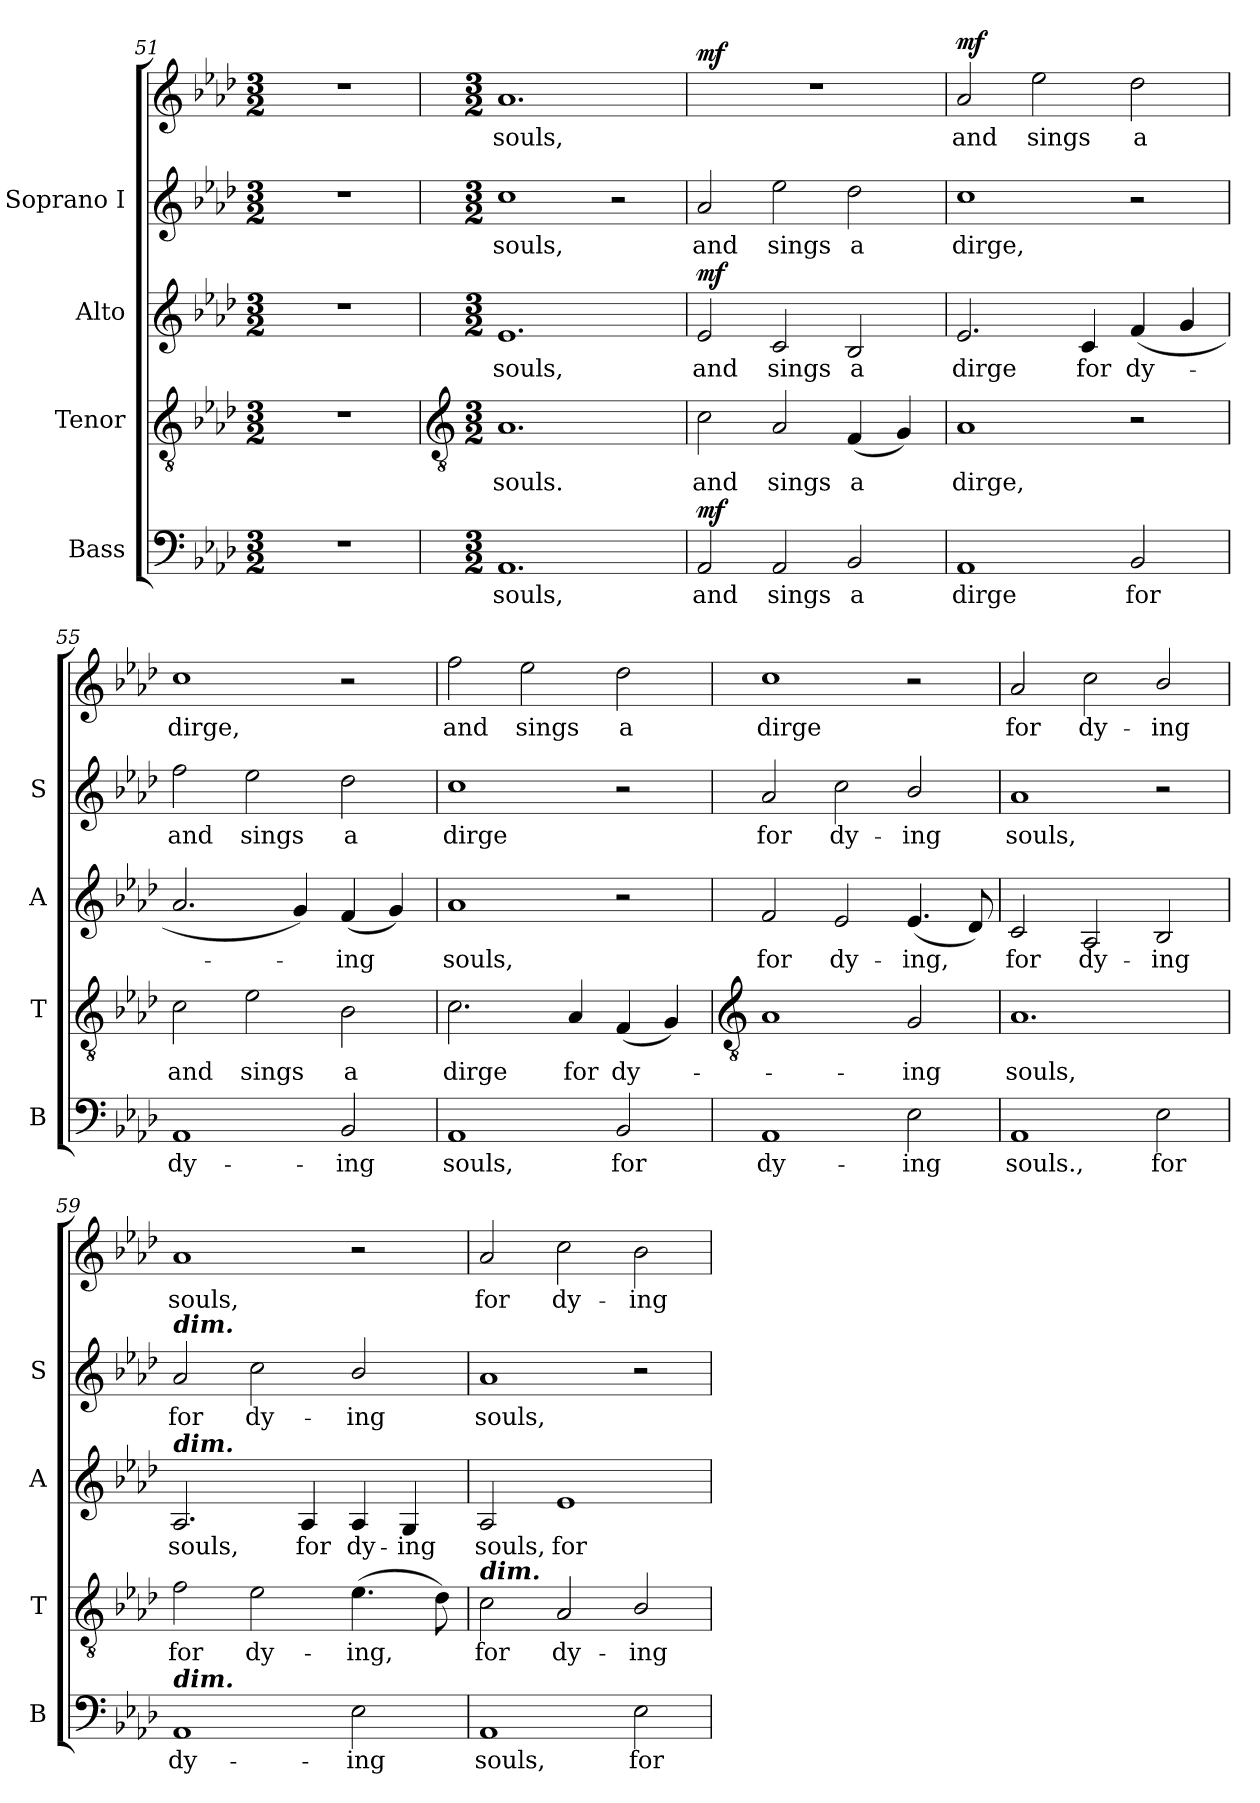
**kern	**text	**dynam	**kern	**text	**kern	**text	**dynam	**kern	**text	**kern	**text	**dynam
*part4	*part4	*part4	*part3	*part3	*part2	*part2	*part2	*part1	*part1	*part1	*part1	*part1
*staff5	*staff5	*staff5	*staff4	*staff4	*staff3	*staff3	*staff3	*staff2	*staff2	*staff1	*staff1	*staff1/2
*I"Bass	*	*	*I"Tenor	*	*I"Alto	*	*	*I"Soprano I	*	*	*	*
*I'B	*	*	*I'T	*	*I'A	*	*	*I'S	*	*	*	*
*clefF4	*	*	*clefGv2	*	*clefG2	*	*	*clefG2	*	*clefG2	*	*
*k[b-e-a-d-]	*	*	*k[b-e-a-d-]	*	*k[b-e-a-d-]	*	*	*k[b-e-a-d-]	*	*k[b-e-a-d-]	*	*
*A-:	*	*	*A-:	*	*A-:	*	*	*A-:	*	*A-:	*	*
*M3/2	*	*	*M3/2	*	*M3/2	*	*	*M3/2	*	*M3/2	*	*
=51	=51	=51	=51	=51	=51	=51	=51	=51	=51	=51	=51	=51
1.r	.	.	1.r	.	1.r	.	.	1.r	.	1.r	.	.
!!LO:LB:g=z
=52	=52	=52	=52	=52	=52	=52	=52	=52	=52	=52	=52	=52
*	*	*	*clefGv2	*	*	*	*	*	*	*	*	*
*M3/2	*	*	*M3/2	*	*M3/2	*	*	*M3/2	*	*M3/2	*	*
!	!LO:LY:b	!	!	!LO:LY:b	!	!LO:LY:b	!	!	!LO:LY:b	!	!LO:LY:b	!
1.AA-	souls,	.	1.A-	souls.	1.e-	souls,	.	1cc	souls,	1.a-	souls,	.
.	.	.	.	.	.	.	.	2r	.	.	.	.
=53	=53	=53	=53	=53	=53	=53	=53	=53	=53	=53	=53	=53
!	!LO:LY:b	!LO:DY:b	!	!LO:LY:b	!	!LO:LY:b	!LO:DY:b	!	!LO:LY:b	!LO:N:vis=1	!	!LO:DY:b=2
2AA-	and	mf	2c	and	2e-	and	mf	2a-	and	1.r	.	mf
!	!LO:LY:b	!	!	!LO:LY:b	!	!LO:LY:b	!	!	!LO:LY:b	!	!	!
2AA-	sings	.	2A-	sings	2c	sings	.	2ee-	sings	.	.	.
!	!LO:LY:b	!	!	!LO:LY:b	!	!LO:LY:b	!	!	!LO:LY:b	!	!	!
2BB-	a	.	(<4F	a	2B-	a	.	2dd-	a	.	.	.
.	.	.	4G)	.	.	.	.	.	.	.	.	.
=54	=54	=54	=54	=54	=54	=54	=54	=54	=54	=54	=54	=54
!	!LO:LY:b	!	!	!LO:LY:b	!	!LO:LY:b	!	!	!LO:LY:b	!	!LO:LY:b	!LO:DY:b
1AA-	dirge	.	1A-	dirge,	2.e-	dirge	.	1cc	dirge,	2a-	and	mf
!	!	!	!	!	!	!	!	!	!	!	!LO:LY:b	!
.	.	.	.	.	.	.	.	.	.	2ee-	sings	.
!	!	!	!	!	!	!LO:LY:b	!	!	!	!	!	!
.	.	.	.	.	4c	for	.	.	.	.	.	.
!	!LO:LY:b	!	!	!	!	!LO:LY:b	!	!	!	!	!LO:LY:b	!
2BB-	for	.	2r	.	(<4f	dy-	.	2r	.	2dd-	a	.
.	.	.	.	.	4g	.	.	.	.	.	.	.
=55	=55	=55	=55	=55	=55	=55	=55	=55	=55	=55	=55	=55
!	!LO:LY:b	!	!	!LO:LY:b	!	!	!	!	!LO:LY:b	!	!LO:LY:b	!
1AA-	dy-	.	2c	and	2.a-	.	.	2ff	and	1cc	dirge,	.
!	!	!	!	!LO:LY:b	!	!	!	!	!LO:LY:b	!	!	!
.	.	.	2e-	sings	.	.	.	2ee-	sings	.	.	.
.	.	.	.	.	4g)	.	.	.	.	.	.	.
!	!LO:LY:b	!	!	!LO:LY:b	!	!LO:LY:b	!	!	!LO:LY:b	!	!	!
2BB-	-ing	.	2B-	a	(<4f	ing	.	2dd-	a	2r	.	.
.	.	.	.	.	4g)	.	.	.	.	.	.	.
=56	=56	=56	=56	=56	=56	=56	=56	=56	=56	=56	=56	=56
!	!LO:LY:b	!	!	!LO:LY:b	!	!LO:LY:b	!	!	!LO:LY:b	!	!LO:LY:b	!
1AA-	souls,	.	2.c	dirge	1a-	souls,	.	1cc	dirge	2ff	and	.
!	!	!	!	!	!	!	!	!	!	!	!LO:LY:b	!
.	.	.	.	.	.	.	.	.	.	2ee-	sings	.
!	!	!	!	!LO:LY:b	!	!	!	!	!	!	!	!
.	.	.	4A-	for	.	.	.	.	.	.	.	.
!	!LO:LY:b	!	!	!LO:LY:b	!	!	!	!	!	!	!LO:LY:b	!
2BB-	for	.	(<4F	dy-	2r	.	.	2r	.	2dd-	a	.
.	.	.	4G)	.	.	.	.	.	.	.	.	.
!!LO:LB:g=z
=57	=57	=57	=57	=57	=57	=57	=57	=57	=57	=57	=57	=57
*	*	*	*clefGv2	*	*	*	*	*	*	*	*	*
!	!LO:LY:b	!	!	!	!	!LO:LY:b	!	!	!LO:LY:b	!	!LO:LY:b	!
1AA-	dy-	.	1A-	.	2f	for	.	2a-	for	1cc	dirge	.
!	!	!	!	!	!	!LO:LY:b	!	!	!LO:LY:b	!	!	!
.	.	.	.	.	2e-	dy-	.	2cc	dy-	.	.	.
!	!LO:LY:b	!	!	!LO:LY:b	!	!LO:LY:b	!	!	!LO:LY:b	!	!	!
2E-	-ing	.	2G	ing	(<4.e-	-ing,	.	2b-/	-ing	2r	.	.
.	.	.	.	.	8d-)	.	.	.	.	.	.	.
=58	=58	=58	=58	=58	=58	=58	=58	=58	=58	=58	=58	=58
!	!LO:LY:b	!	!	!LO:LY:b	!	!LO:LY:b	!	!	!LO:LY:b	!	!LO:LY:b	!
1AA-	souls.,	.	1.A-	souls,	2c	for	.	1a-	souls,	2a-	for	.
!	!	!	!	!	!	!LO:LY:b	!	!	!	!	!LO:LY:b	!
.	.	.	.	.	2A-	dy-	.	.	.	2cc	dy-	.
!	!LO:LY:b	!	!	!	!	!LO:LY:b	!	!	!	!	!LO:LY:b	!
2E-	for	.	.	.	2B-	-ing	.	2r	.	2b-/	-ing	.
=59	=59	=59	=59	=59	=59	=59	=59	=59	=59	=59	=59	=59
!	!	!	!	!	!	!	!	!LO:TX:a:Bi:t=dim.	!	!	!	!
!	!	!	!	!	!LO:TX:a:Bi:t=dim.	!	!	!	!	!	!	!
!LO:TX:a:Bi:t=dim.	!	!	!	!	!	!	!	!	!	!	!	!
!	!LO:LY:b	!	!	!LO:LY:b	!	!LO:LY:b	!	!	!LO:LY:b	!	!LO:LY:b	!
1AA-	dy-	.	2f	for	2.A-	souls,	.	2a-	for	1a-	souls,	.
!	!	!	!	!LO:LY:b	!	!	!	!	!LO:LY:b	!	!	!
.	.	.	2e-	dy-	.	.	.	2cc	dy-	.	.	.
!	!	!	!	!	!	!LO:LY:b	!	!	!	!	!	!
.	.	.	.	.	4A-	for	.	.	.	.	.	.
!	!LO:LY:b	!	!	!LO:LY:b	!	!LO:LY:b	!	!	!LO:LY:b	!	!	!
2E-	-ing	.	(>4.e-	-ing,	4A-	dy-	.	2b-/	-ing	2r	.	.
!	!	!	!	!	!	!LO:LY:b	!	!	!	!	!	!
.	.	.	.	.	4G	-ing	.	.	.	.	.	.
.	.	.	8d-)	.	.	.	.	.	.	.	.	.
=60	=60	=60	=60	=60	=60	=60	=60	=60	=60	=60	=60	=60
!	!	!	!LO:TX:a:Bi:t=dim.	!	!	!	!	!	!	!	!	!
!	!LO:LY:b	!	!	!LO:LY:b	!	!LO:LY:b	!	!	!LO:LY:b	!	!LO:LY:b	!
1AA-	souls,	.	2c	for	2A-	souls,	.	1a-	souls,	2a-	for	.
!	!	!	!	!LO:LY:b	!	!LO:LY:b	!	!	!	!	!LO:LY:b	!
.	.	.	2A-	dy-	1e-	for	.	.	.	2cc	dy-	.
!	!LO:LY:b	!	!	!LO:LY:b	!	!	!	!	!	!	!LO:LY:b	!
2E-	for	.	2B-/	-ing	.	.	.	2r	.	2b-	-ing	.
=	=	=	=	=	=	=	=	=	=	=	=	=
*-	*-	*-	*-	*-	*-	*-	*-	*-	*-	*-	*-	*-
